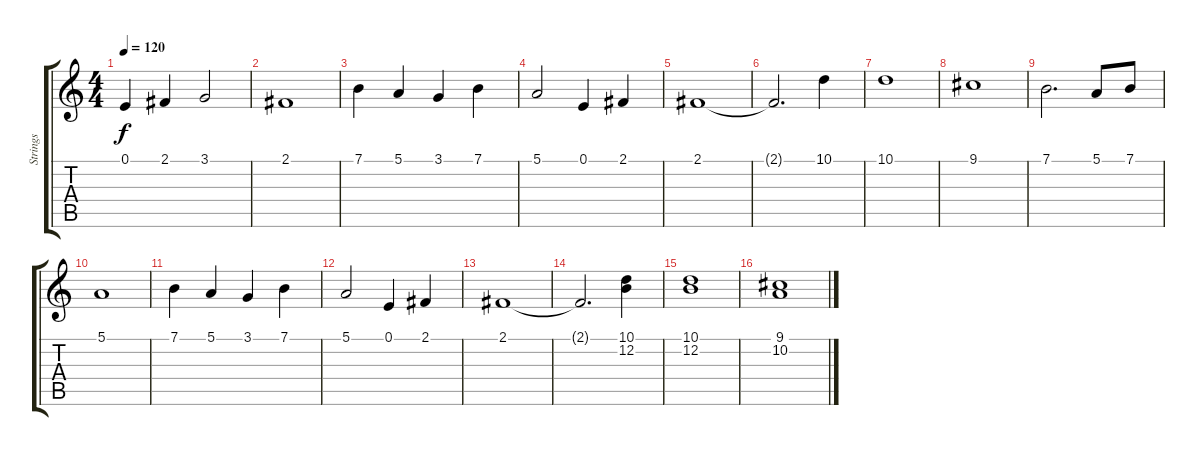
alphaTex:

\track ("Strings " "Strings ") {instrument stringensemble1}
\staff {score tabs}
\tuning (E4 B3 G3 D3 A2 E2) {hide}
\ts (4 4)
\tempo 120
\clef g2
\ks c
0.1.4{dy f} 2.1.4 3.1.2 |
2.1.1 |
7.1.4 5.1.4 3.1.4 7.1.4 |
5.1.2 0.1.4 2.1.4 |
2.1.1 |
2.1{t}.2{d} 10.1.4 |
10.1.1 |
9.1.1 |
7.1.2{d} 5.1.8 7.1.8 |
5.1.1 |
7.1.4 5.1.4 3.1.4 7.1.4 |
5.1.2 0.1.4 2.1.4 |
2.1.1 |
2.1{t}.2{d} (10.1 12.2).4 |
(10.1 12.2).1 |
(9.1 10.2).1
